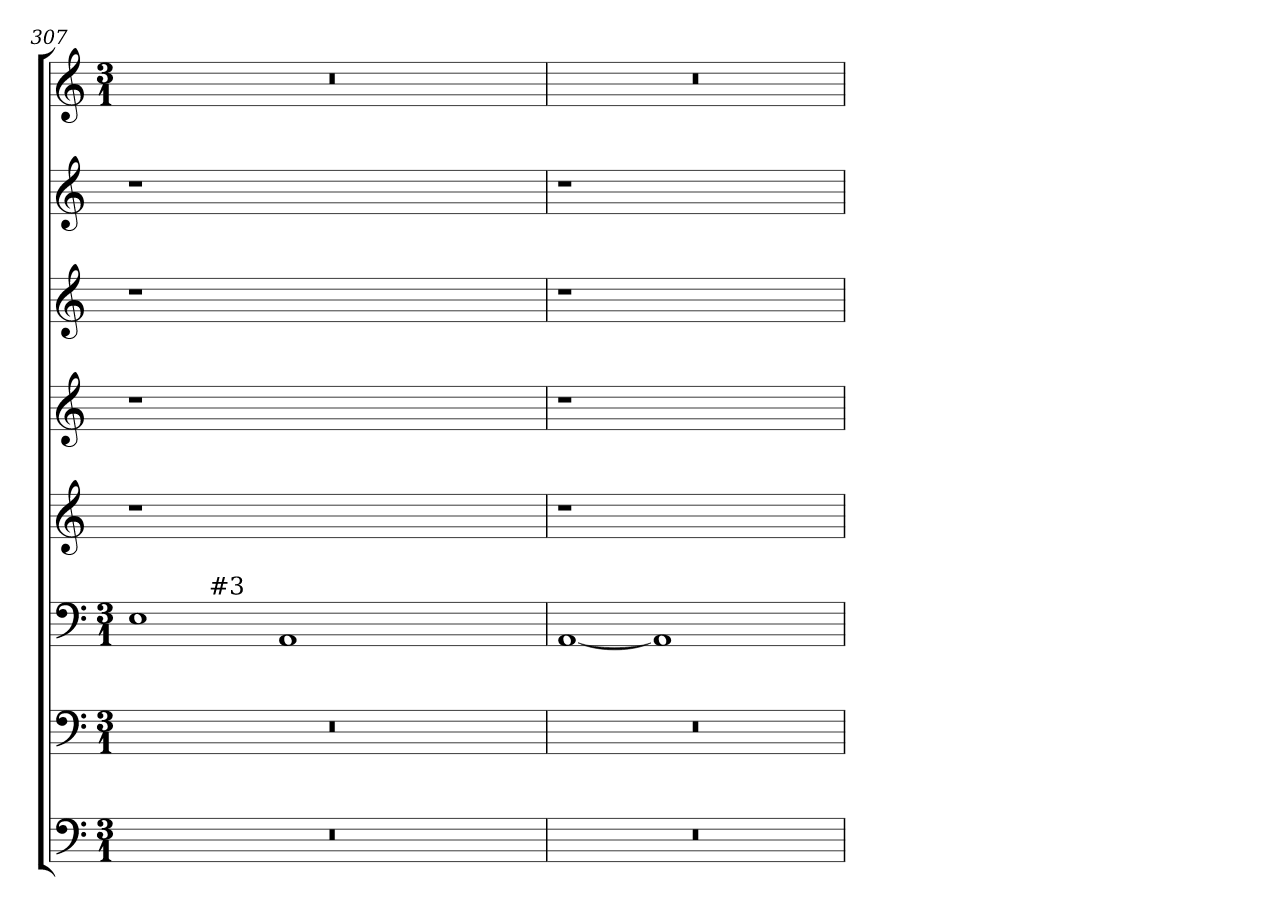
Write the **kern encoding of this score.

**kern	**kern	**kern	**kern	**kern	**kern	**kern	**kern
*part8	*part7	*part6	*part5	*part4	*part3	*part2	*part1
*staff8	*staff7	*staff6	*staff5	*staff4	*staff3	*staff2	*staff1
*clefF4	*clefF4	*clefF4	*clefG2	*clefG2	*clefG2	*clefG2	*clefG2
*k[]	*k[]	*k[]	*k[]	*k[]	*k[]	*k[]	*k[]
*C:	*C:	*C:	*C:	*C:	*C:	*C:	*C:
*M3/1	*M3/1	*M3/1	*	*	*	*	*M3/1
=307	=307	=307	=307	=307	=307	=307	=307
*	*	*^	*	*	*	*	*
0.r	0.r	1E>	4ryy	1r	1r	1r	1r	0.r
.	.	.	8ryy	.	.	.	.	.
.	.	.	32ryy	.	.	.	.	.
!	!	!	!LO:TX:a:t=#3	!	!	!	!	!
.	.	.	1ryy	.	.	.	.	.
.	.	1AA	.	0ryy	0ryy	0ryy	0ryy	.
.	.	.	1ryy	.	.	.	.	.
.	.	1ryy	.	.	.	.	.	.
.	.	.	2ryy	.	.	.	.	.
.	.	.	16.ryy	.	.	.	.	.
*	*	*v	*v	*	*	*	*	*
=308	=308	=308	=308	=308	=308	=308	=308
0.r	0.r	[<1AA	1r	1r	1r	1r	0.r
.	.	1AA]	0ryy	0ryy	0ryy	0ryy	.
.	.	1ryy	.	.	.	.	.
=	=	=	=	=	=	=	=
*-	*-	*-	*-	*-	*-	*-	*-
